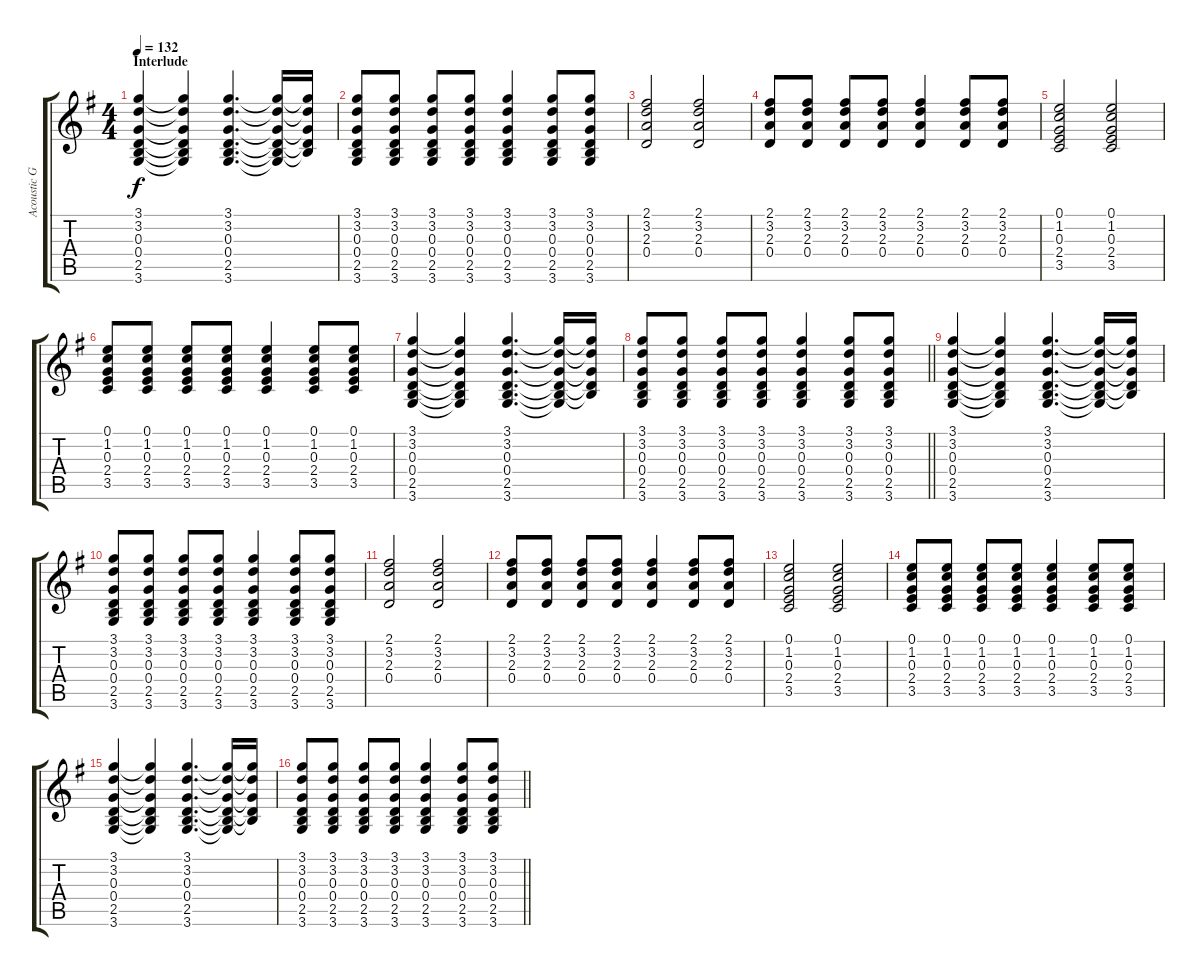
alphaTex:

\track ("Acoustic Guitar" "Acoustic G") {instrument acousticguitarnylon}
\staff {score tabs}
\tuning (E4 B3 G3 D3 A2 E2) {hide}
\ts (4 4)
\section ("" "Interlude")
\tempo 132
\clef g2
\ks g
(3.1 3.2 0.3 0.4 2.5 3.6).4{dy f} (3.1{t} 3.2{t} 0.3{t} 0.4{t} 2.5{t} 3.6{t}).4 (3.1 3.2 0.3 0.4 2.5 3.6).4{d} (3.1{t} 3.2{t} 0.3{t} 0.4{t} 2.5{t} 3.6{t}).16 (3.1{t} 3.2{t} 0.3{t} 0.4{t} 2.5{t}).16 |
(3.1 3.2 0.3 0.4 2.5 3.6).8 (3.1 3.2 0.3 0.4 2.5 3.6).8 (3.1 3.2 0.3 0.4 2.5 3.6).8 (3.1 3.2 0.3 0.4 2.5 3.6).8 (3.1 3.2 0.3 0.4 2.5 3.6).4 (3.1 3.2 0.3 0.4 2.5 3.6).8 (3.1 3.2 0.3 0.4 2.5 3.6).8 |
(2.1 3.2 2.3 0.4).2 (2.1 3.2 2.3 0.4).2 |
(2.1 3.2 2.3 0.4).8 (2.1 3.2 2.3 0.4).8 (2.1 3.2 2.3 0.4).8 (2.1 3.2 2.3 0.4).8 (2.1 3.2 2.3 0.4).4 (2.1 3.2 2.3 0.4).8 (2.1 3.2 2.3 0.4).8 |
(0.1 1.2 0.3 2.4 3.5).2 (0.1 1.2 0.3 2.4 3.5).2 |
(0.1 1.2 0.3 2.4 3.5).8 (0.1 1.2 0.3 2.4 3.5).8 (0.1 1.2 0.3 2.4 3.5).8 (0.1 1.2 0.3 2.4 3.5).8 (0.1 1.2 0.3 2.4 3.5).4 (0.1 1.2 0.3 2.4 3.5).8 (0.1 1.2 0.3 2.4 3.5).8 |
(3.1 3.2 0.3 0.4 2.5 3.6).4 (3.1{t} 3.2{t} 0.3{t} 0.4{t} 2.5{t} 3.6{t}).4 (3.1 3.2 0.3 0.4 2.5 3.6).4{d} (3.1{t} 3.2{t} 0.3{t} 0.4{t} 2.5{t} 3.6{t}).16 (3.1{t} 3.2{t} 0.3{t} 0.4{t} 2.5{t}).16 |
\barLineRight lightlight
(3.1 3.2 0.3 0.4 2.5 3.6).8 (3.1 3.2 0.3 0.4 2.5 3.6).8 (3.1 3.2 0.3 0.4 2.5 3.6).8 (3.1 3.2 0.3 0.4 2.5 3.6).8 (3.1 3.2 0.3 0.4 2.5 3.6).4 (3.1 3.2 0.3 0.4 2.5 3.6).8 (3.1 3.2 0.3 0.4 2.5 3.6).8 |
(3.1 3.2 0.3 0.4 2.5 3.6).4 (3.1{t} 3.2{t} 0.3{t} 0.4{t} 2.5{t} 3.6{t}).4 (3.1 3.2 0.3 0.4 2.5 3.6).4{d} (3.1{t} 3.2{t} 0.3{t} 0.4{t} 2.5{t} 3.6{t}).16 (3.1{t} 3.2{t} 0.3{t} 0.4{t} 2.5{t}).16 |
(3.1 3.2 0.3 0.4 2.5 3.6).8 (3.1 3.2 0.3 0.4 2.5 3.6).8 (3.1 3.2 0.3 0.4 2.5 3.6).8 (3.1 3.2 0.3 0.4 2.5 3.6).8 (3.1 3.2 0.3 0.4 2.5 3.6).4 (3.1 3.2 0.3 0.4 2.5 3.6).8 (3.1 3.2 0.3 0.4 2.5 3.6).8 |
(2.1 3.2 2.3 0.4).2 (2.1 3.2 2.3 0.4).2 |
(2.1 3.2 2.3 0.4).8 (2.1 3.2 2.3 0.4).8 (2.1 3.2 2.3 0.4).8 (2.1 3.2 2.3 0.4).8 (2.1 3.2 2.3 0.4).4 (2.1 3.2 2.3 0.4).8 (2.1 3.2 2.3 0.4).8 |
(0.1 1.2 0.3 2.4 3.5).2 (0.1 1.2 0.3 2.4 3.5).2 |
(0.1 1.2 0.3 2.4 3.5).8 (0.1 1.2 0.3 2.4 3.5).8 (0.1 1.2 0.3 2.4 3.5).8 (0.1 1.2 0.3 2.4 3.5).8 (0.1 1.2 0.3 2.4 3.5).4 (0.1 1.2 0.3 2.4 3.5).8 (0.1 1.2 0.3 2.4 3.5).8 |
(3.1 3.2 0.3 0.4 2.5 3.6).4 (3.1{t} 3.2{t} 0.3{t} 0.4{t} 2.5{t} 3.6{t}).4 (3.1 3.2 0.3 0.4 2.5 3.6).4{d} (3.1{t} 3.2{t} 0.3{t} 0.4{t} 2.5{t} 3.6{t}).16 (3.1{t} 3.2{t} 0.3{t} 0.4{t} 2.5{t}).16 |
\barLineRight lightlight
(3.1 3.2 0.3 0.4 2.5 3.6).8 (3.1 3.2 0.3 0.4 2.5 3.6).8 (3.1 3.2 0.3 0.4 2.5 3.6).8 (3.1 3.2 0.3 0.4 2.5 3.6).8 (3.1 3.2 0.3 0.4 2.5 3.6).4 (3.1 3.2 0.3 0.4 2.5 3.6).8 (3.1 3.2 0.3 0.4 2.5 3.6).8
